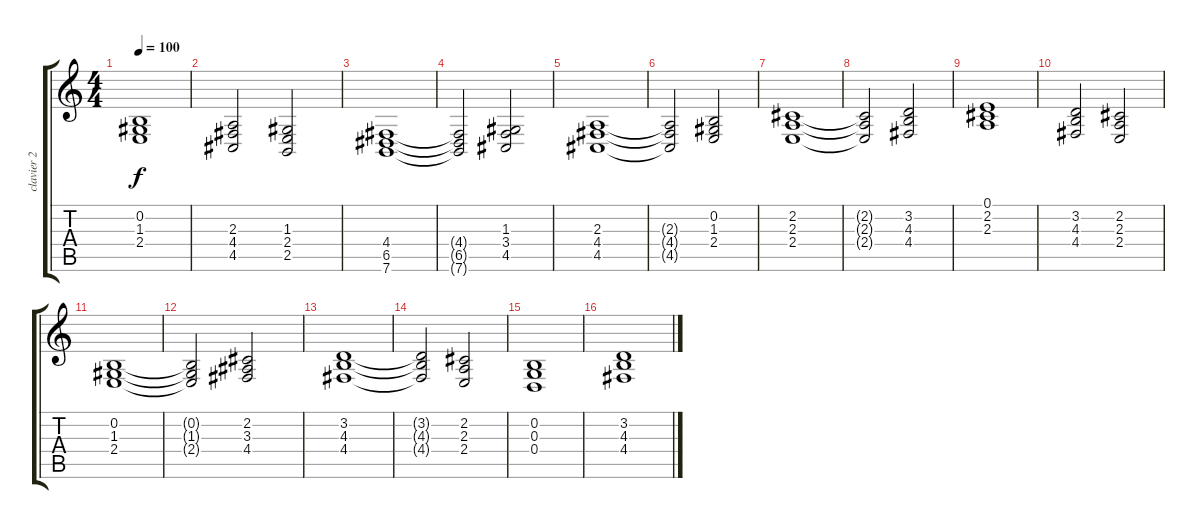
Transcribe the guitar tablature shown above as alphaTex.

\track ("clavier 2" "clavier 2") {instrument synthbrass1}
\staff {score tabs}
\tuning (E4 B3 G3 D3 A2 E2) {hide}
\ts (4 4)
\tempo 100
\clef g2
\ks c
(0.2 1.3 2.4).1{dy f} |
(2.3 4.4 4.5).2 (1.3 2.4 2.5).2 |
(4.4 6.5 7.6).1 |
(4.4{t} 6.5{t} 7.6{t}).2 (1.3 3.4 4.5).2 |
(2.3 4.4 4.5).1 |
(2.3{t} 4.4{t} 4.5{t}).2 (0.2 1.3 2.4).2 |
(2.2 2.3 2.4).1 |
(2.2{t} 2.3{t} 2.4{t}).2 (3.2 4.3 4.4).2 |
(0.1 2.2 2.3).1 |
(3.2 4.3 4.4).2 (2.2 2.3 2.4).2 |
(0.2 1.3 2.4).1 |
(0.2{t} 1.3{t} 2.4{t}).2 (2.2 3.3 4.4).2 |
(3.2 4.3 4.4).1 |
(3.2{t} 4.3{t} 4.4{t}).2 (2.2 2.3 2.4).2 |
(0.2 0.3 0.4).1 |
(3.2 4.3 4.4).1
